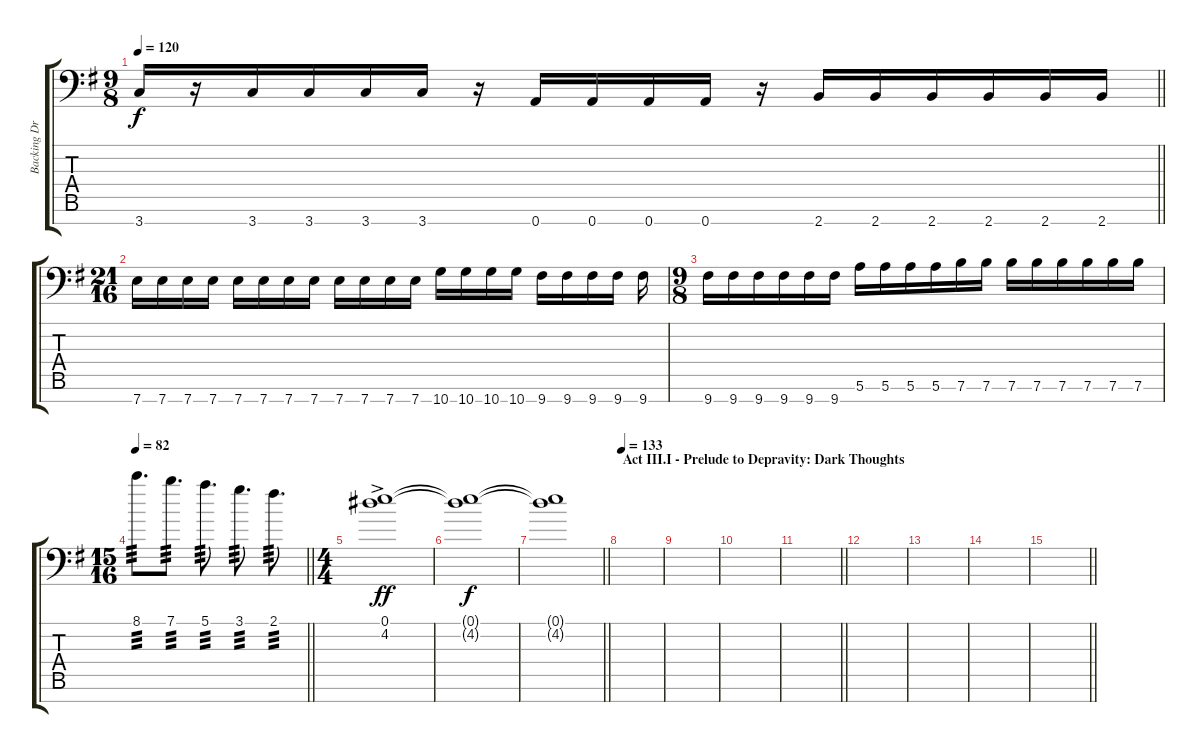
\track ("Backing Dropped A" "Backing Dr") {instrument distortionguitar}
\staff {score tabs}
\tuning (E4 B3 G3 D3 A2 E2 A1) {hide}
\ts (9 8)
\tempo 120
\clef f4
\barLineRight lightlight
\ks eminor
3.7.16{dy f} r.16 3.7.16 3.7.16 3.7.16 3.7.16 r.16 0.7.16 0.7.16 0.7.16 0.7.16 r.16 2.7.16 2.7.16 2.7.16 2.7.16 2.7.16 2.7.16 |
\ts (21 16)
7.7.16 7.7.16 7.7.16 7.7.16 7.7.16 7.7.16 7.7.16 7.7.16 7.7.16 7.7.16 7.7.16 7.7.16 10.7.16 10.7.16 10.7.16 10.7.16 9.7.16 9.7.16 9.7.16 9.7.16 9.7.16 |
\ts (9 8)
9.7.16 9.7.16 9.7.16 9.7.16 9.7.16 9.7.16 5.6.16 5.6.16 5.6.16 5.6.16 7.6.16 7.6.16 7.6.16 7.6.16 7.6.16 7.6.16 7.6.16 7.6.16 |
\ts (15 16)
\tempo 82
\barLineRight lightlight
8.1.8{d tp 3} 7.1.8{d tp 3} 5.1.8{d tp 3} 3.1.8{d tp 3} 2.1.8{d tp 3} |
\ts (4 4)
(0.1{ac} 4.2).1{dy ff} |
(0.1{t} 4.2{t}).1{dy f} |
\barLineRight lightlight
(0.1{t} 4.2{t}).1 |
\section ("" "Act III.I - Prelude to Depravity: Dark Thoughts")
\tempo 133
|
|
|
\barLineRight lightlight
|
|
|
|
\barLineRight lightlight
